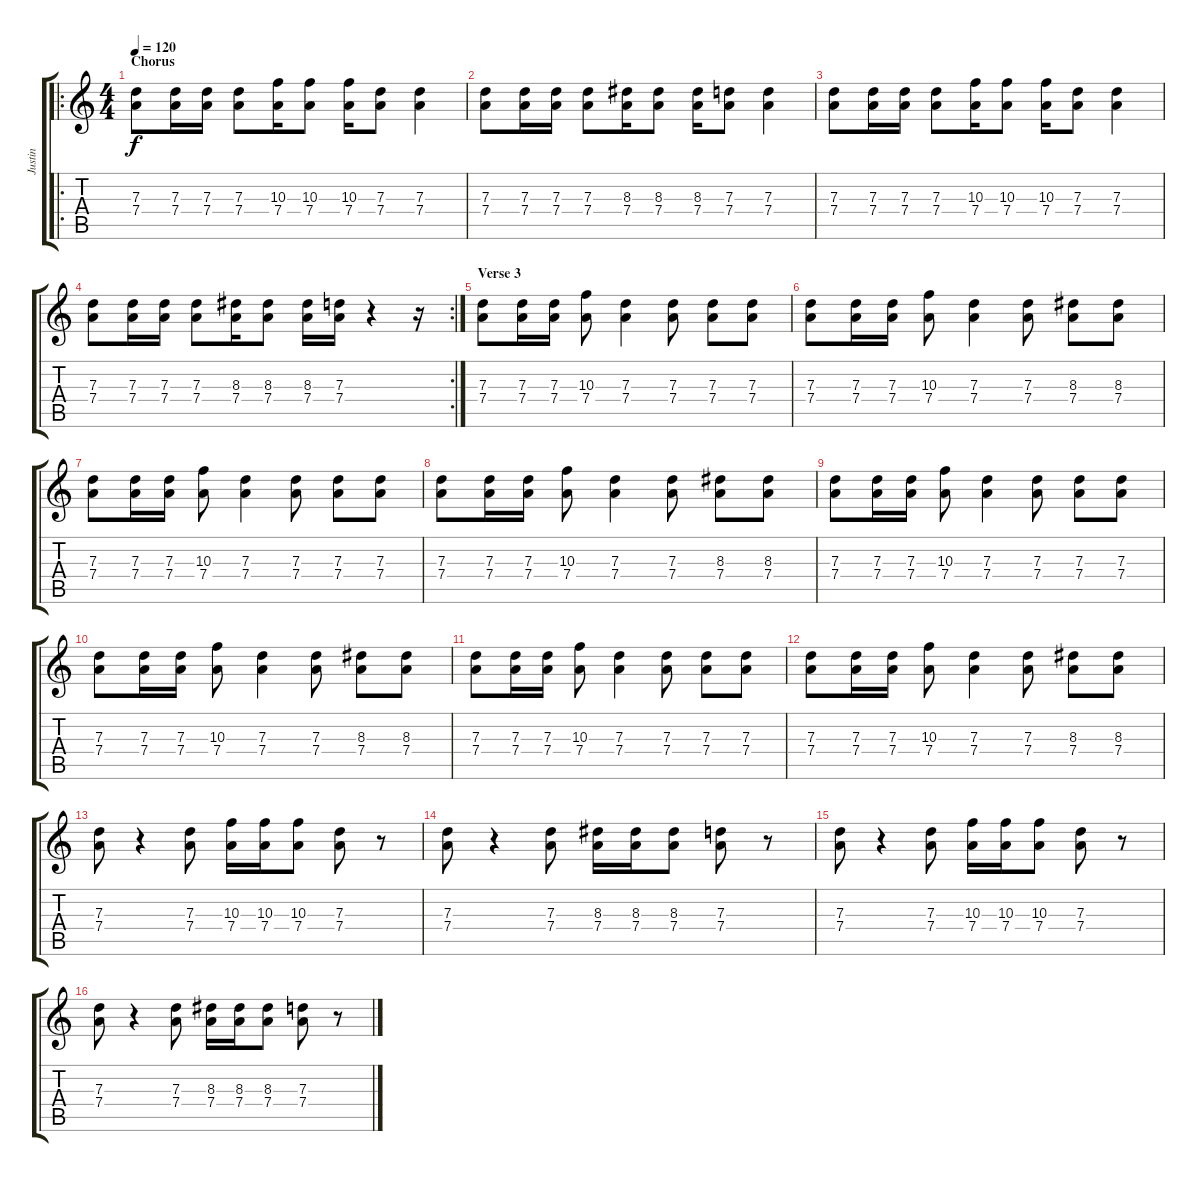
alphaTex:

\track ("Justin" "Justin") {instrument overdrivenguitar}
\staff {score tabs}
\tuning (E4 B3 G3 D3 A2 E2) {hide}
\ro
\ts (4 4)
\section ("" "Chorus")
\tempo 120
\clef g2
\ks c
(7.3 7.4).8{dy f} (7.3 7.4).16 (7.3 7.4).16 (7.3 7.4).8 (10.3 7.4).16 (10.3 7.4).8 (10.3 7.4).16 (7.3 7.4).8 (7.3 7.4).4 |
(7.3 7.4).8 (7.3 7.4).16 (7.3 7.4).16 (7.3 7.4).8 (8.3 7.4).16 (8.3 7.4).8 (8.3 7.4).16 (7.3 7.4).8 (7.3 7.4).4 |
(7.3 7.4).8 (7.3 7.4).16 (7.3 7.4).16 (7.3 7.4).8 (10.3 7.4).16 (10.3 7.4).8 (10.3 7.4).16 (7.3 7.4).8 (7.3 7.4).4 |
\rc 2
(7.3 7.4).8 (7.3 7.4).16 (7.3 7.4).16 (7.3 7.4).8 (8.3 7.4).16 (8.3 7.4).8 (8.3 7.4).16 (7.3 7.4).16 r.4 r.16 |
\section ("" "Verse 3")
(7.3 7.4).8 (7.3 7.4).16 (7.3 7.4).16 (10.3 7.4).8 (7.3 7.4).4 (7.3 7.4).8 (7.3 7.4).8 (7.3 7.4).8 |
(7.3 7.4).8 (7.3 7.4).16 (7.3 7.4).16 (10.3 7.4).8 (7.3 7.4).4 (7.3 7.4).8 (8.3 7.4).8 (8.3 7.4).8 |
(7.3 7.4).8 (7.3 7.4).16 (7.3 7.4).16 (10.3 7.4).8 (7.3 7.4).4 (7.3 7.4).8 (7.3 7.4).8 (7.3 7.4).8 |
(7.3 7.4).8 (7.3 7.4).16 (7.3 7.4).16 (10.3 7.4).8 (7.3 7.4).4 (7.3 7.4).8 (8.3 7.4).8 (8.3 7.4).8 |
(7.3 7.4).8 (7.3 7.4).16 (7.3 7.4).16 (10.3 7.4).8 (7.3 7.4).4 (7.3 7.4).8 (7.3 7.4).8 (7.3 7.4).8 |
(7.3 7.4).8 (7.3 7.4).16 (7.3 7.4).16 (10.3 7.4).8 (7.3 7.4).4 (7.3 7.4).8 (8.3 7.4).8 (8.3 7.4).8 |
(7.3 7.4).8 (7.3 7.4).16 (7.3 7.4).16 (10.3 7.4).8 (7.3 7.4).4 (7.3 7.4).8 (7.3 7.4).8 (7.3 7.4).8 |
(7.3 7.4).8 (7.3 7.4).16 (7.3 7.4).16 (10.3 7.4).8 (7.3 7.4).4 (7.3 7.4).8 (8.3 7.4).8 (8.3 7.4).8 |
(7.3 7.4).8 r.4 (7.3 7.4).8 (10.3 7.4).16 (10.3 7.4).16 (10.3 7.4).8 (7.3 7.4).8 r.8 |
(7.3 7.4).8 r.4 (7.3 7.4).8 (8.3 7.4).16 (8.3 7.4).16 (8.3 7.4).8 (7.3 7.4).8 r.8 |
(7.3 7.4).8 r.4 (7.3 7.4).8 (10.3 7.4).16 (10.3 7.4).16 (10.3 7.4).8 (7.3 7.4).8 r.8 |
(7.3 7.4).8 r.4 (7.3 7.4).8 (8.3 7.4).16 (8.3 7.4).16 (8.3 7.4).8 (7.3 7.4).8 r.8
